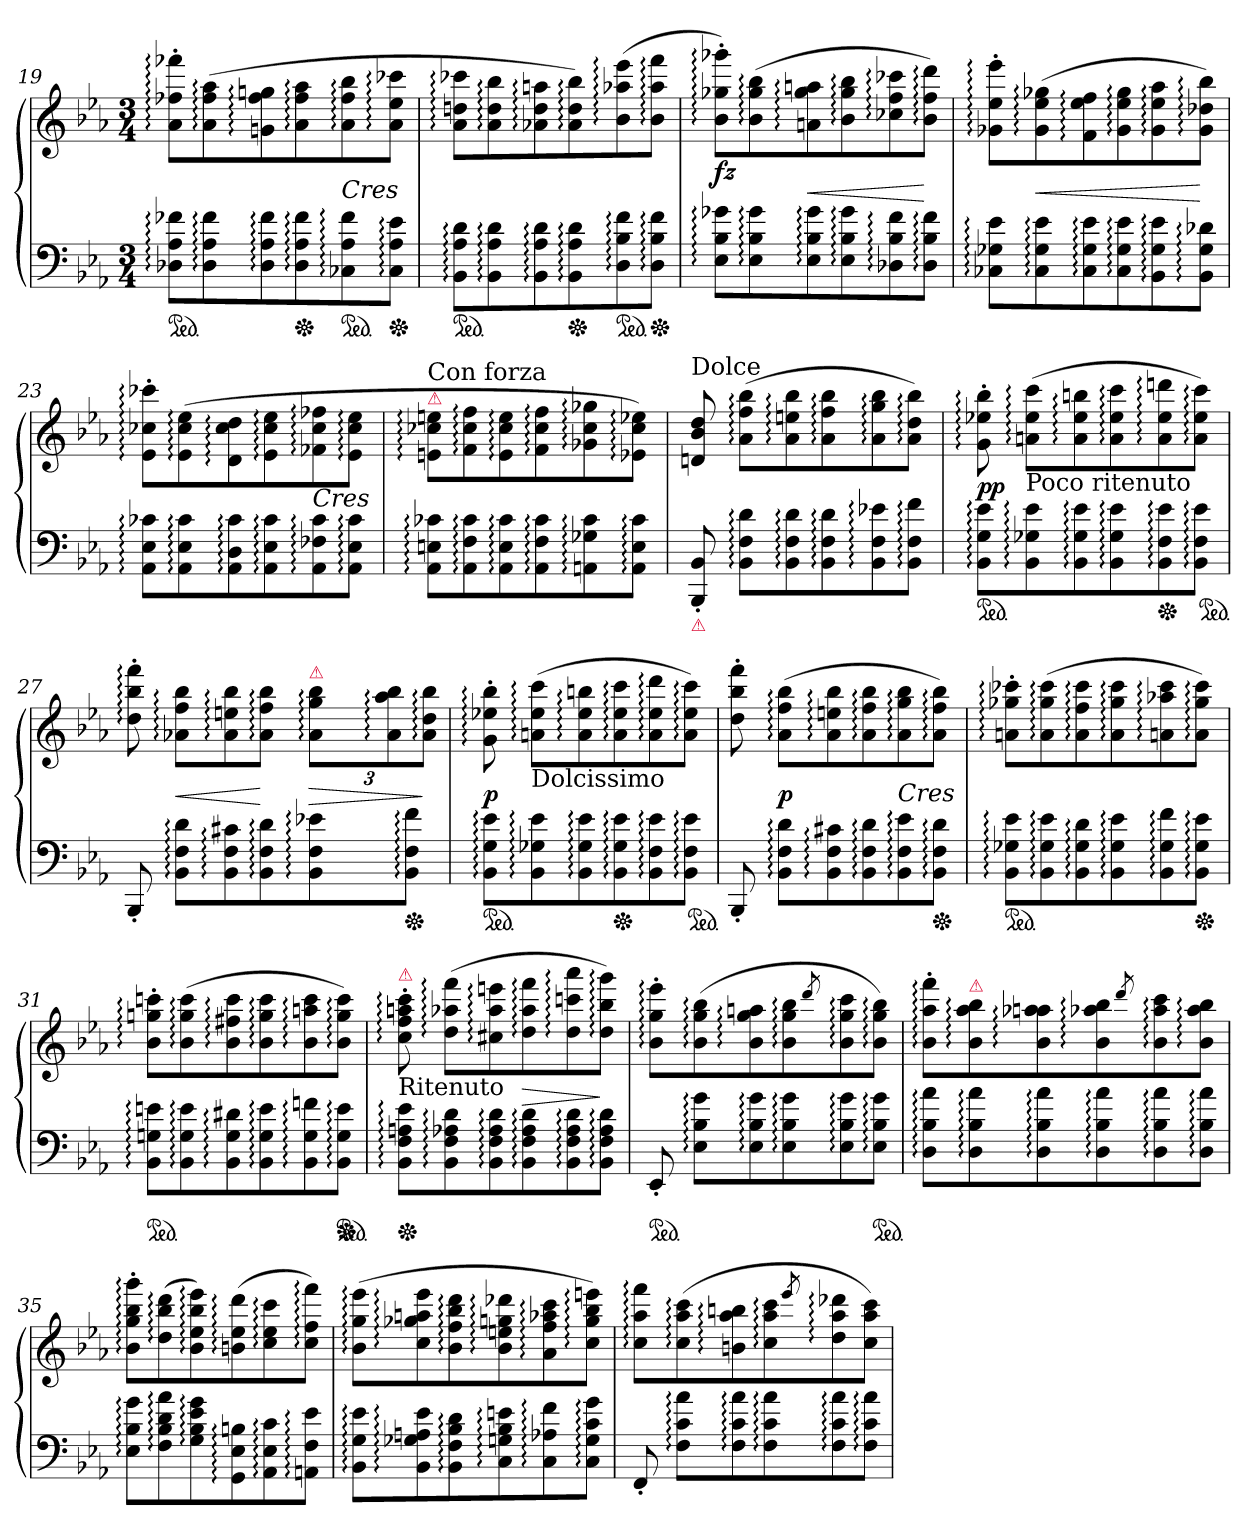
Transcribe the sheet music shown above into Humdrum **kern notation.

**kern	**kern	**dynam
*part1	*part1	*part1
*staff2	*staff1	*staff1/2
*clefF4	*clefG2	*
*k[b-e-a-]	*k[b-e-a-]	*
*c:	*c:	*
*M3/4	*M3/4	*
*ped	*	*
=19	=19	=19
8D-X: 8A-: 8f-X:L	8a-:' 8ff-X:' 8fff-X:'L	.
8D-: 8A-: 8f-:	(>8a-: 8ff-: 8aa-:	.
8D-: 8A-: 8f-:	8gn: 8ff-: 8ggn:	.
*Xped	*	*
8D-: 8A-: 8f-:	8a-: 8ff-: 8aa-:	.
!	!LO:TX:c:i:t=Cres	!
*ped	*	*
8C-X: 8A-: 8f-:	8a-: 8ff-: 8bb-:	.
*Xped	*	*
8C-: 8A-: 8e-:J	8a-: 8ee-: 8ccc-X:J	.
=20	=20	=20
*ped	*	*
8BB-: 8A-: 8d:L	8a-: 8ddn: 8ccc-X:L	.
8BB-: 8A-: 8d:	8a-: 8dd: 8bb-:	.
8BB-: 8A-: 8d:	8a-X: 8dd: 8aan:	.
*Xped	*	*
8BB-: 8A-: 8d:	8a-: 8dd: 8bb-:)	.
*ped	*	*
8D: 8B-: 8f:	(>8b-: 8aa-X: 8eee-:	.
*Xped	*	*
8D: 8B-: 8f:J	8b-: 8aa-: 8fff:J	.
=21	=21	=21
8E-: 8B-: 8g-X:L	8b-:' 8gg-X:' 8ggg-X:'L)	fz
8E-: 8B-: 8g-:	(>8b-: 8gg-: 8bb-:	.
8E-: 8B-: 8g-:	8an: 8gg-: 8aan:	<
8E-: 8B-: 8g-:	8b-: 8gg-: 8bb-:	.
8D-X: 8B-: 8f:	8cc-X: 8ff: 8ccc-X:	.
8D-: 8B-: 8f:J	8b-: 8ff: 8ddd:J)	[
=22	=22	=22
8C-X: 8G-X: 8e-:L	8g-X:' 8ee-:' 8eee-:'L	.
8C-: 8G-: 8e-:	(>8g-: 8ee-: 8gg-X:	<
8C-: 8G-: 8e-:	8f: 8ee-: 8ff:	.
8C-: 8G-: 8e-:	8g-: 8ee-: 8gg-:	.
8BB-: 8G-: 8e-:	8g-: 8ee-: 8aa-:	.
8BB-: 8G-: 8d-X:J	8g-: 8dd-X: 8bb-:J)	[
=23	=23	=23
8AA-: 8E-: 8c-X:L	8e-:'\ 8cc-X:'\ 8ccc-X:'\L	.
8AA-: 8E-: 8c-:	(>8e-: 8cc-: 8ee-:	.
8AA-: 8D: 8c-:	8d: 8cc-: 8dd:	.
8AA-: 8E-: 8c-:	8e-: 8cc-: 8ee-:	.
!	!LO:TX:c:i:t=Cres	!
8AA-: 8F-X: 8c-:	8f-X: 8cc-: 8ff-X:	.
8AA-: 8E-: 8c-:J	8e-: 8cc-: 8ee-:J	.
=24	=24	=24
!	!LO:TX:a:t=Con forza	!
!	!LO:TX:a:i:color=crimson:t=⚠	!
8AA-: 8En: 8c-X:L	8en: 8cc-X: 8een:L	.
8AA-: 8F: 8c-:	8f: 8cc-: 8ff:	.
8AA-: 8E: 8c-:	8e: 8cc-: 8ee:	.
8AA-: 8F: 8c-:	8f: 8cc-: 8ff:	.
8AAn: 8G-X: 8c-:	8g-X: 8cc-: 8gg-X:	.
8AA: 8E: 8c-:J	8e-X: 8cc-: 8ee-X:J)	.
=25	=25	=25
!	!LO:TX:a:t=Dolce	!
!LO:TX:b:i:color=crimson:t=⚠	!	!
8BBB-' 8BB-'	8dn 8b- 8dd	.
8BB-: 8F: 8d:L	(>8a-: 8ff: 8bb-:L	.
8BB-: 8F: 8d:	8a-: 8een: 8bb-:	.
8BB-: 8F: 8d:	8a-: 8ff: 8bb-:	.
8BB-: 8F: 8e-X:	8a-: 8gg: 8bb-:	.
8BB-: 8F: 8f:J	8a-: 8dd: 8bb-:J)	.
=26	=26	=26
*ped	*	*
8BB-: 8G: 8e-:L	8g:' 8ee-X:' 8bb-:'	pp
!	!LO:TX:b:t=Poco ritenuto	!
8BB-: 8G-X: 8e-:	(>8an: 8ee-: 8ccc:L	.
8BB-: 8G-: 8e-:	8a: 8ee-: 8bbn:	.
8BB-: 8G-: 8e-:	8a: 8ee-: 8ccc:	.
*Xped	*	*
8BB-: 8F: 8e-:	8a: 8ee-: 8dddn:	.
8BB-: 8F: 8e-:J	8a: 8ee-: 8ccc:J)	.
*ped	*	*
=27	=27	=27
8BBB-'	8dd:' 8bb-:' 8fff:'	.
8BB-: 8F: 8d:L	8a-X: 8ff: 8bb-:L	<
8BB-: 8F: 8c#X:	8a-: 8een: 8bb-:	.
8BB-: 8F: 8d:	8a-: 8ff: 8bb-:J	[
!	!LO:TX:a:i:color=crimson:t=⚠	!
8BB-: 8F: 8e-X:	12a-: 12gg: 12bb-:L	>
.	12a-: 12aa-: 12bb-:	.
*Xped	*	*
8BB-: 8F: 8f:J	.	.
.	12a-: 12dd: 12bb-:J	]
=28	=28	=28
*ped	*	*
8BB-: 8G: 8e-:L	8g:' 8ee-X:' 8bb-:'	p
!	!LO:TX:b:t=Dolcissimo	!
8BB-: 8G-X: 8e-:	(>8an: 8ee-: 8ccc:L	.
8BB-: 8G-: 8e-:	8a: 8ee-: 8bbn:	.
*Xped	*	*
8BB-: 8G-: 8e-:	8a: 8ee-: 8ccc:	.
8BB-: 8F: 8e-:	8a: 8ee-: 8ddd:	.
8BB-: 8F: 8e-:J	8a: 8ee-: 8ccc:J)	.
*ped	*	*
=29	=29	=29
8BBB-'	8dd' 8bb-' 8fff'	.
8BB-: 8F: 8d:L	(>8a-: 8ff: 8bb-:L	p
8BB-: 8F: 8c#X:	8a-: 8een: 8bb-:	.
8BB-: 8F: 8d:	8a-: 8ff: 8bb-:	.
!	!LO:TX:c:i:t=Cres	!
8BB-: 8F: 8e-:	8a-: 8gg: 8bb-:	.
*Xped	*	*
8BB-: 8F: 8d:J	8a-: 8ff: 8bb-:J)	.
=30	=30	=30
*ped	*	*
8BB-: 8G-X: 8e-:L	8an:' 8gg-X:' 8ccc-X:'L	.
8BB-: 8G-: 8e-:	(>8a: 8gg-: 8ccc-:	.
8BB-: 8G-: 8d:	8a: 8ff: 8ccc-:	.
8BB-: 8G-: 8e-:	8a: 8gg-: 8ccc-:	.
8BB-: 8G-: 8f:	8an: 8aa-X: 8ccc-:	.
*Xped	*	*
8BB-: 8G-: 8e-:J	8a: 8gg-: 8ccc-:J)	.
=31	=31	=31
*ped	*	*
8BB-: 8Gn: 8en:L	8b-:' 8ggn:' 8cccn:'L	.
8BB-: 8G: 8e:	(>8b-: 8gg: 8ccc:	.
8BB-: 8G: 8d#X:	8b-: 8ff#X: 8ccc:	.
8BB-: 8G: 8e:	8b-: 8gg: 8ccc:	.
8BB-: 8G: 8fn:	8b-: 8aan: 8ccc:	.
*Xped	*	*
8BB-: 8G: 8e:J	8b-: 8gg: 8ccc:J)	.
*ped	*	*
=32	=32	=32
!	!LO:TX:a:i:color=crimson:t=⚠	!
!	!LO:TX:b:t=Ritenuto	!
*Xped	*	*
8BB-: 8F: 8An: 8e-:L	8cc:' 8ff:' 8aan:' 8ccc:'	.
8BB-: 8F: 8A-X: 8d:	(>8dd: 8aa-X: 8fff:L	.
8BB-: 8F: 8A-: 8d:	8cc#X: 8aa-: 8eeen:	.
8BB-: 8F: 8A-: 8d:	8dd: 8aa-: 8fff:	>
8BB-: 8F: 8A-: 8d:	8dd: 8cccn: 8aaa-:	.
8BB-: 8F: 8A-: 8d:J	8dd: 8bb-: 8ggg:J)	]
=33	=33	=33
*ped	*	*
8EE-'	8b-:' 8gg:' 8eee-:'L	.
8E-: 8B-: 8g:L	(>8b-: 8gg: 8bb-:	.
8E-: 8B-: 8g:	8b-: 8gg: 8aan:	.
8E-: 8B-: 8g:	8b-: 8gg: 8bb-:	.
.	8qddd/	.
8E-: 8B-: 8g:	8b-: 8gg: 8ccc:	.
8E-: 8B-: 8g:J	8b-: 8gg: 8bb-:J)	.
*ped	*	*
=34	=34	=34
8D: 8B-: 8a-:L	8b-:' 8aa-:' 8fff:'L	.
!	!LO:TX:a:i:color=crimson:t=⚠	!
8D: 8B-: 8a-:	8b-: 8aa-: 8bb-:	.
8D: 8B-: 8a-:	8b-: 8aa-X: 8aan:	.
8D: 8B-: 8a-:	8b-: 8aa-: 8bb-:	.
.	8qddd/	.
8D: 8B-: 8a-:	8b-: 8aa-: 8ccc:	.
8D: 8B-: 8a-:J	8b-: 8aa-: 8bb-:J	.
=35	=35	=35
8E-: 8B-: 8g:L	8b-:' 8gg:' 8bb-:' 8ggg:'L	.
8F: 8B-: 8d: 8a-:	(>8dd: 8bb-: 8ddd:	.
8G: 8B-: 8e-: 8g:	8b-: 8ee-: 8bb-: 8eee-:)	.
8GG: 8E-: 8Bn:	(>8bn: 8ee-: 8ddd:	.
8AA-: 8E-: 8c:	8cc: 8ee-: 8ccc:	.
8AAn: 8F: 8e-:J	8cc: 8ff: 8fff:J)	.
=36	=36	=36
8BB-: 8G: 8e-:L	(>8b-: 8gg: 8eee-:L	.
8BB-: 8G-X: 8An: 8e-:	8cc: 8gg-X: 8aan: 8eee-:	.
8BB-: 8F: 8B-: 8d:	8b-: 8ff: 8bb-: 8ddd:	.
8C: 8Gn: 8B-: 8en:	8b-: 8een: 8ggn: 8ddd-X:	.
8C: 8A-X: 8f:	8a-: 8ff: 8aa-X: 8ccc:	.
8C: 8G: 8c: 8g:J	8cc: 8gg: 8bb-: 8eeen:J)	.
=37	=37	=37
8FF'	8cc: 8aa-: 8fff:L	.
8F: 8c: 8a-:L	(>8cc: 8aa-: 8ccc:	.
8F: 8c: 8a-:	8bn: 8aa-: 8bbn:	.
8F: 8c: 8a-:	8cc: 8aa-: 8ccc:	.
.	8qeee-/	.
8F: 8c: 8a-:	8dd: 8aa-: 8ddd-X:	.
8F: 8c: 8a-:J	8cc 8aa- 8cccJ)	.
=	=	=
*-	*-	*-
